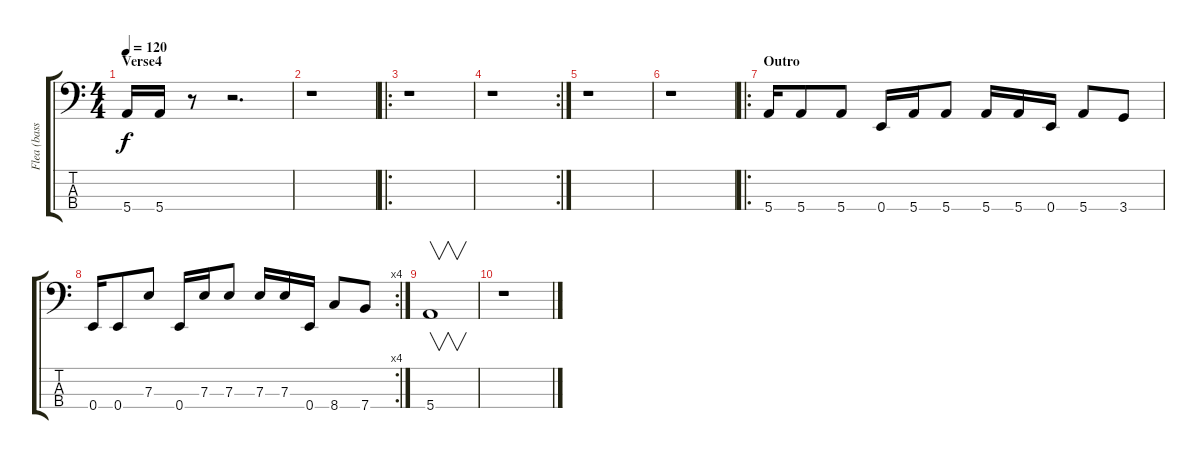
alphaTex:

\track ("Flea (bass)" "Flea (bass") {instrument electricbassfinger}
\staff {score tabs}
\tuning (G2 D2 A1 E1) {hide}
\ts (4 4)
\section ("" "Verse4")
\tempo 120
\clef f4
\ks c
5.4.16{dy f} 5.4.16 r.8 r.2{d} |
r.1 |
\ro
r.1 |
\rc 2
r.1 |
r.1 |
r.1 |
\ro
\section ("" "Outro")
5.4.16 5.4.8 5.4.8 0.4.16 5.4.16 5.4.8 5.4.16 5.4.16 0.4.16 5.4.8 3.4.8 |
\rc 4
0.4.16 0.4.8 7.3.8 0.4.16 7.3.16 7.3.8 7.3.16 7.3.16 0.4.16 8.4.8 7.4.8 |
5.4.1{v} |
r.1
